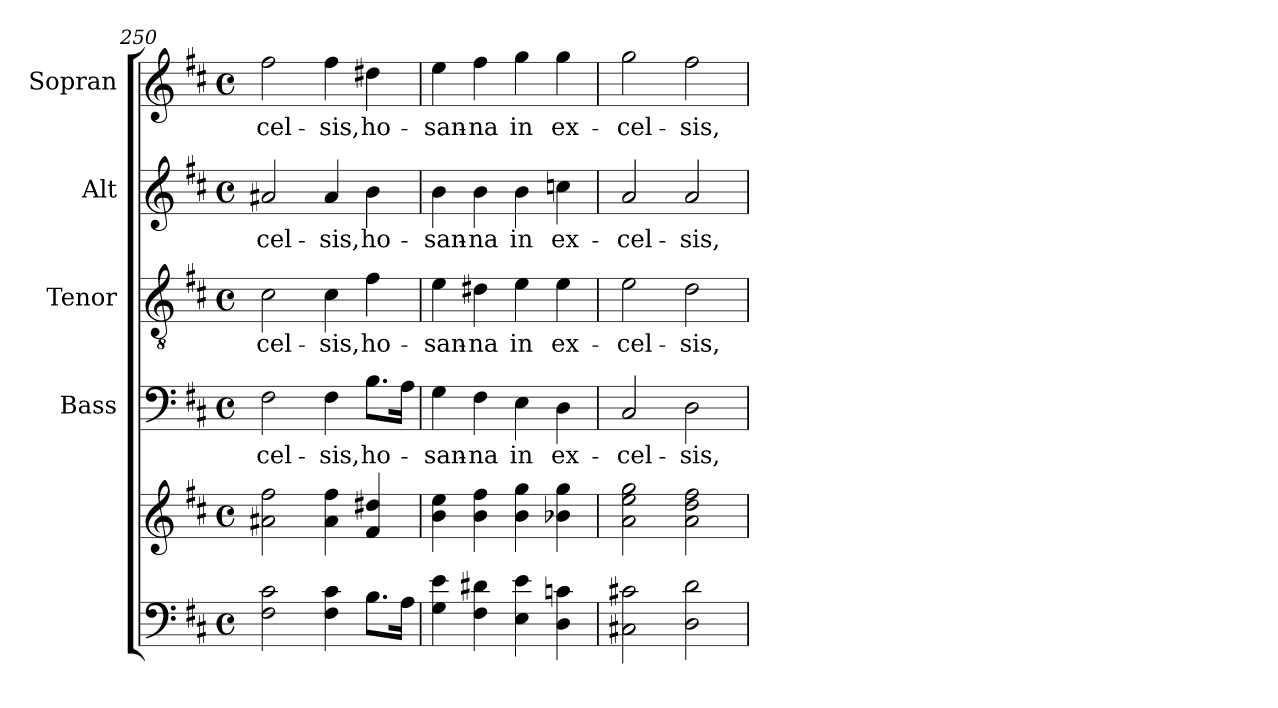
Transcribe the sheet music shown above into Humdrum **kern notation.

**kern	**kern	**kern	**text	**kern	**text	**kern	**text	**kern	**text
*part5	*part5	*part4	*part4	*part3	*part3	*part2	*part2	*part1	*part1
*staff6	*staff5	*staff4	*staff4	*staff3	*staff3	*staff2	*staff2	*staff1	*staff1
*	*	*I"Bass	*	*I"Tenor	*	*I"Alt	*	*I"Sopran	*
*	*	*I'B.	*	*I'T.	*	*I'A.	*	*I'S.	*
!!LO:LB:g=z
*clefF4	*clefG2	*clefF4	*	*clefGv2	*	*clefG2	*	*clefG2	*
*k[f#c#]	*k[f#c#]	*k[f#c#]	*	*k[f#c#]	*	*k[f#c#]	*	*k[f#c#]	*
*D:	*D:	*D:	*	*D:	*	*D:	*	*D:	*
*M4/4	*M4/4	*M4/4	*	*M4/4	*	*M4/4	*	*M4/4	*
*met(c)	*met(c)	*met(c)	*	*met(c)	*	*met(c)	*	*met(c)	*
=250	=250	=250	=250	=250	=250	=250	=250	=250	=250
!	!	!	!LO:LY:b	!	!LO:LY:b	!	!LO:LY:b	!	!LO:LY:b
2F#\ 2c#\	2a#X\ 2ff#\	2F#\	-cel-	2c#\	-cel-	2a#X/	-cel-	2ff#\	-cel-
!	!	!	!LO:LY:b	!	!LO:LY:b	!	!LO:LY:b	!	!LO:LY:b
4F#\ 4c#\	4a#\ 4ff#\	4F#\	-sis,	4c#\	-sis,	4a#/	-sis,	4ff#\	-sis,
!	!	!	!LO:LY:b	!	!LO:LY:b	!	!LO:LY:b	!	!LO:LY:b
8.B\L	4f#/ 4dd#X/	8.B\L	ho-	4f#\	ho-	4b\	ho-	4dd#X\	ho-
16A\Jk	.	16A\Jk	.	.	.	.	.	.	.
=251	=251	=251	=251	=251	=251	=251	=251	=251	=251
!	!	!	!LO:LY:b	!	!LO:LY:b	!	!LO:LY:b	!	!LO:LY:b
4G\ 4e\	4b\ 4ee\	4G\	-san-	4e\	-san-	4b\	-san-	4ee\	-san-
!	!	!	!LO:LY:b	!	!LO:LY:b	!	!LO:LY:b	!	!LO:LY:b
4F#\ 4d#X\	4b\ 4ff#\	4F#\	-na	4d#X\	-na	4b\	-na	4ff#\	-na
!	!	!	!LO:LY:b	!	!LO:LY:b	!	!LO:LY:b	!	!LO:LY:b
4E\ 4e\	4b\ 4gg\	4E\	in	4e\	in	4b\	in	4gg\	in
!	!	!	!LO:LY:b	!	!LO:LY:b	!	!LO:LY:b	!	!LO:LY:b
4D\ 4cn\	4b-X\ 4gg\	4D\	ex-	4e\	ex-	4ccn\	ex-	4gg\	ex-
=252	=252	=252	=252	=252	=252	=252	=252	=252	=252
!	!	!	!LO:LY:b	!	!LO:LY:b	!	!LO:LY:b	!	!LO:LY:b
2C#X\ 2c#X\	2a\ 2ee\ 2gg\	2C#/	-cel-	2e\	-cel-	2a/	-cel-	2gg\	-cel-
!	!	!	!LO:LY:b	!	!LO:LY:b	!	!LO:LY:b	!	!LO:LY:b
2D\ 2d\	2a\ 2dd\ 2ff#\	2D\	-sis,	2d\	-sis,	2a/	-sis,	2ff#\	-sis,
=	=	=	=	=	=	=	=	=	=
*-	*-	*-	*-	*-	*-	*-	*-	*-	*-
